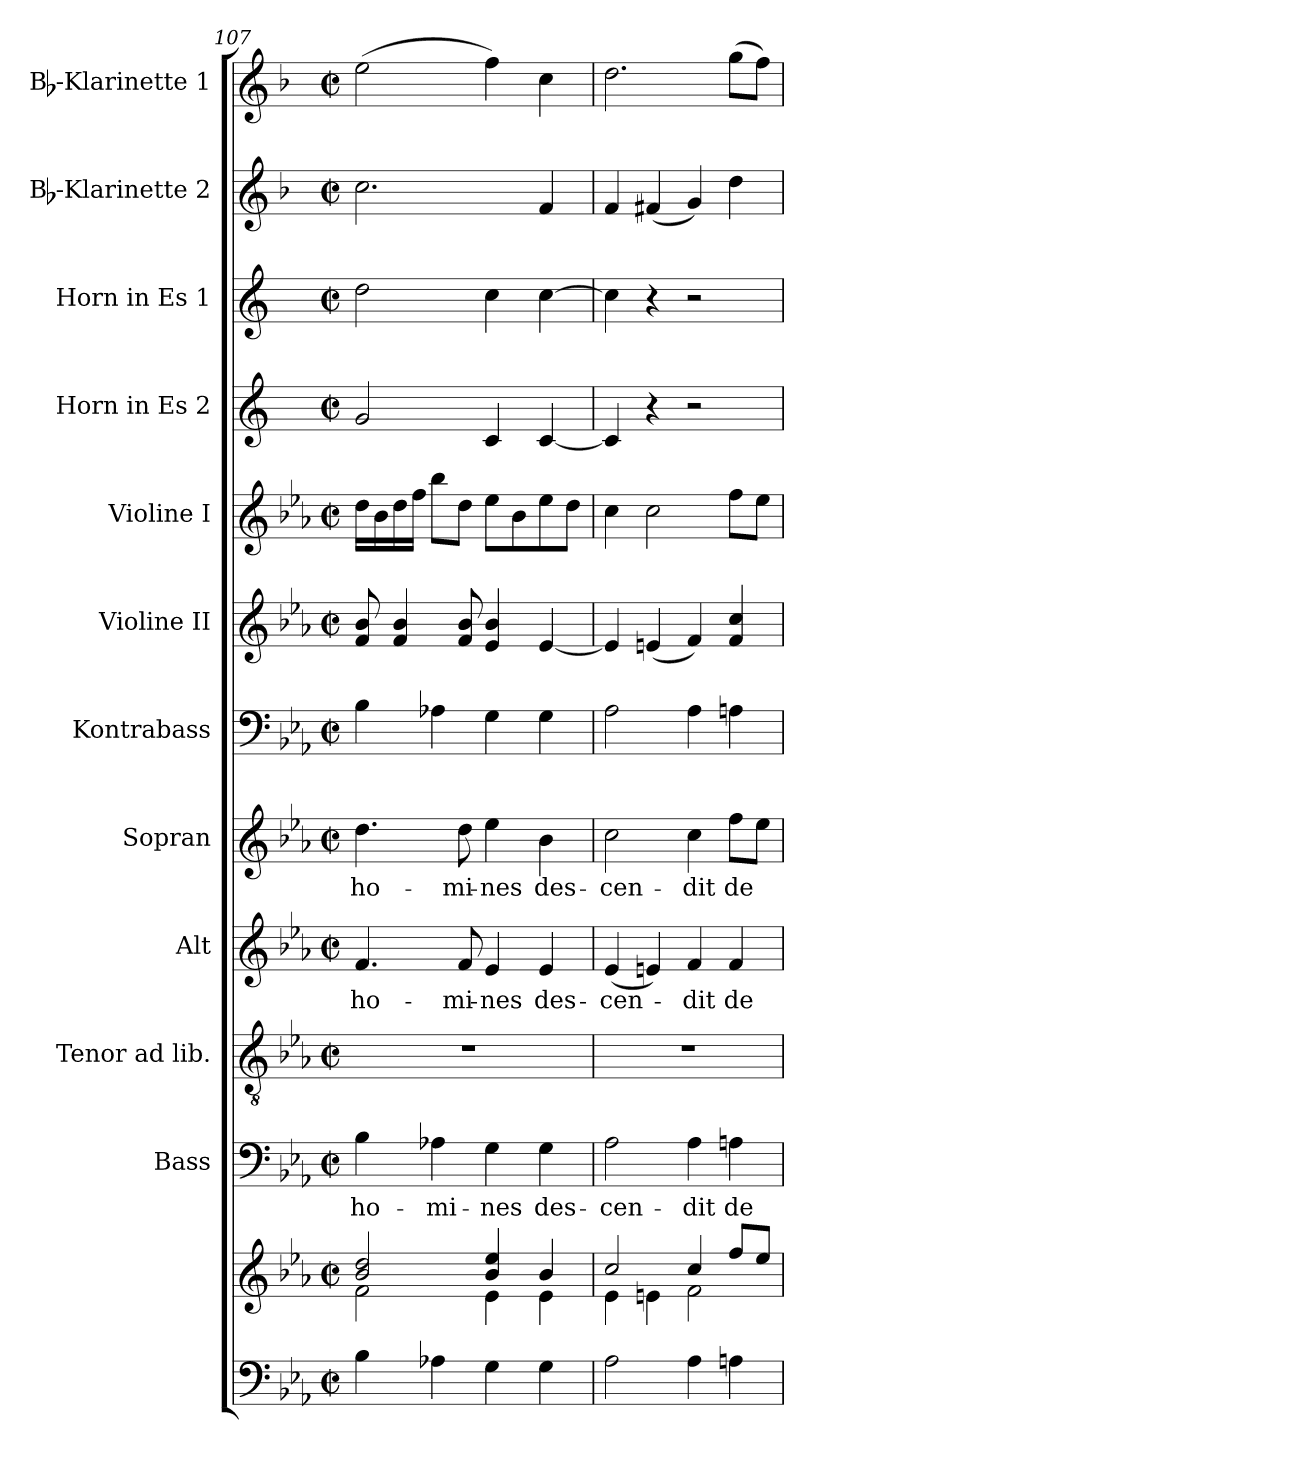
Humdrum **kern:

**kern	**kern	**kern	**text	**kern	**kern	**text	**kern	**text	**kern	**kern	**kern	**kern	**kern	**kern	**kern
*part12	*part12	*part11	*part11	*part10	*part9	*part9	*part8	*part8	*part7	*part6	*part5	*part4	*part3	*part2	*part1
*staff13	*staff12	*staff11	*staff11	*staff10	*staff9	*staff9	*staff8	*staff8	*staff7	*staff6	*staff5	*staff4	*staff3	*staff2	*staff1
*	*	*I"Bass	*	*I"Tenor ad lib.	*I"Alt	*	*I"Sopran	*	*I"Kontrabass	*I"Violine II	*I"Violine I	*I"Horn in Es 2	*I"Horn in Es 1	*I"Bb-Klarinette 2	*I"Bb-Klarinette 1
*	*	*I'B.	*	*I'T.	*I'A.	*	*I'S.	*	*I'Kb.	*I'Vl. II	*I'Vl. I	*	*	*I'Bb Kl. 2	*I'Bb Kl. 1
*clefF4	*clefG2	*clefF4	*	*clefGv2	*clefG2	*	*clefG2	*	*clefF4	*clefG2	*clefG2	*clefG2	*clefG2	*clefG2	*clefG2
*	*	*	*	*	*	*	*	*	*ITrd7c12	*	*	*ITrd5c9	*ITrd5c9	*ITrd1c2	*ITrd1c2
*k[b-e-a-]	*k[b-e-a-]	*k[b-e-a-]	*	*k[b-e-a-]	*k[b-e-a-]	*	*k[b-e-a-]	*	*k[b-e-a-]	*k[b-e-a-]	*k[b-e-a-]	*k[b-e-a-]	*k[b-e-a-]	*k[b-e-a-]	*k[b-e-a-]
*E-:	*E-:	*E-:	*	*E-:	*E-:	*	*E-:	*	*E-:	*E-:	*E-:	*E-:	*E-:	*E-:	*E-:
*M2/2	*M2/2	*M2/2	*	*M2/2	*M2/2	*	*M2/2	*	*M2/2	*M2/2	*M2/2	*M2/2	*M2/2	*M2/2	*M2/2
*met(c|)	*met(c|)	*met(c|)	*	*met(c|)	*met(c|)	*	*met(c|)	*	*met(c|)	*met(c|)	*met(c|)	*met(c|)	*met(c|)	*met(c|)	*met(c|)
=107	=107	=107	=107	=107	=107	=107	=107	=107	=107	=107	=107	=107	=107	=107	=107
*	*^	*	*	*	*	*	*	*	*	*	*	*	*	*	*
!	!	!	!	!LO:LY:b	!	!	!LO:LY:b	!	!LO:LY:b	!	!	!	!	!	!	!
4B-\	2b-/ 2dd/	2f\	4B-\	ho-	1r	4.f/	ho-	4.dd\	ho-	4BB-\	8f/ 8b-/	16dd\LL	2B-/	2f\	2.b-\	(>2dd\
.	.	.	.	.	.	.	.	.	.	.	.	16b-\	.	.	.	.
.	.	.	.	.	.	.	.	.	.	.	4f/ 4b-/	16dd\	.	.	.	.
.	.	.	.	.	.	.	.	.	.	.	.	16ff\JJ	.	.	.	.
!	!	!	!	!LO:LY:b	!	!	!	!	!	!	!	!	!	!	!	!
4A-X\	.	.	4A-X\	-mi-	.	.	.	.	.	4AA-X\	.	8bb-\L	.	.	.	.
!	!	!	!	!	!	!	!LO:LY:b	!	!LO:LY:b	!	!	!	!	!	!	!
.	.	.	.	.	.	8f/	-mi-	8dd\	-mi-	.	8f/ 8b-/	8dd\J	.	.	.	.
!	!	!	!	!LO:LY:b	!	!	!LO:LY:b	!	!LO:LY:b	!	!	!	!	!	!	!
4G\	4b-/ 4ee-/	4e-\	4G\	-nes	.	4e-/	-nes	4ee-\	-nes	4GG\	4e-/ 4b-/	8ee-\L	4E-/	4e-\	.	4ee-\)
.	.	.	.	.	.	.	.	.	.	.	.	8b-\	.	.	.	.
!	!	!	!	!LO:LY:b	!	!	!LO:LY:b	!	!LO:LY:b	!	!	!	!	!	!	!
4G\	4b-/	4e-\	4G\	des-	.	4e-/	des-	4b-\	des-	4GG\	[4e-/	8ee-\	[4E-/	[4e-\	4e-/	4b-\
.	.	.	.	.	.	.	.	.	.	.	.	8dd\J	.	.	.	.
!!LO:PB:g=z
=108	=108	=108	=108	=108	=108	=108	=108	=108	=108	=108	=108	=108	=108	=108	=108	=108
!	!	!	!	!LO:LY:b	!	!	!LO:LY:b	!	!LO:LY:b	!	!	!	!	!	!	!
2A-\	2cc/	4e-\	2A-\	-cen-	1r	(<4e-/	-cen-	2cc\	-cen-	2AA-\	4e-/]	4cc\	4E-/]	4e-\]	4e-/	2.cc\
.	.	4en\	.	.	.	4en/)	.	.	.	.	(<4en/	2cc\	4r	4r	(<4en/	.
!	!	!	!	!LO:LY:b	!	!	!LO:LY:b	!	!LO:LY:b	!	!	!	!	!	!	!
4A-\	4cc/	2f\	4A-\	-dit	.	4f/	-dit	4cc\	-dit	4AA-\	4f/)	.	2r	2r	4f/)	.
!	!	!	!	!LO:LY:b	!	!	!LO:LY:b	!	!LO:LY:b	!	!	!	!	!	!	!
4An\	8ff/L	.	4An\	de	.	4f/	de	8ff\L	de	4AAn\	4f/ 4cc/	8ff\L	.	.	4cc\	(>8ff\L
.	8ee-/J	.	.	.	.	.	.	8ee-\J	.	.	.	8ee-\J	.	.	.	8ee-\J)
*	*v	*v	*	*	*	*	*	*	*	*	*	*	*	*	*	*
=	=	=	=	=	=	=	=	=	=	=	=	=	=	=	=
*-	*-	*-	*-	*-	*-	*-	*-	*-	*-	*-	*-	*-	*-	*-	*-
